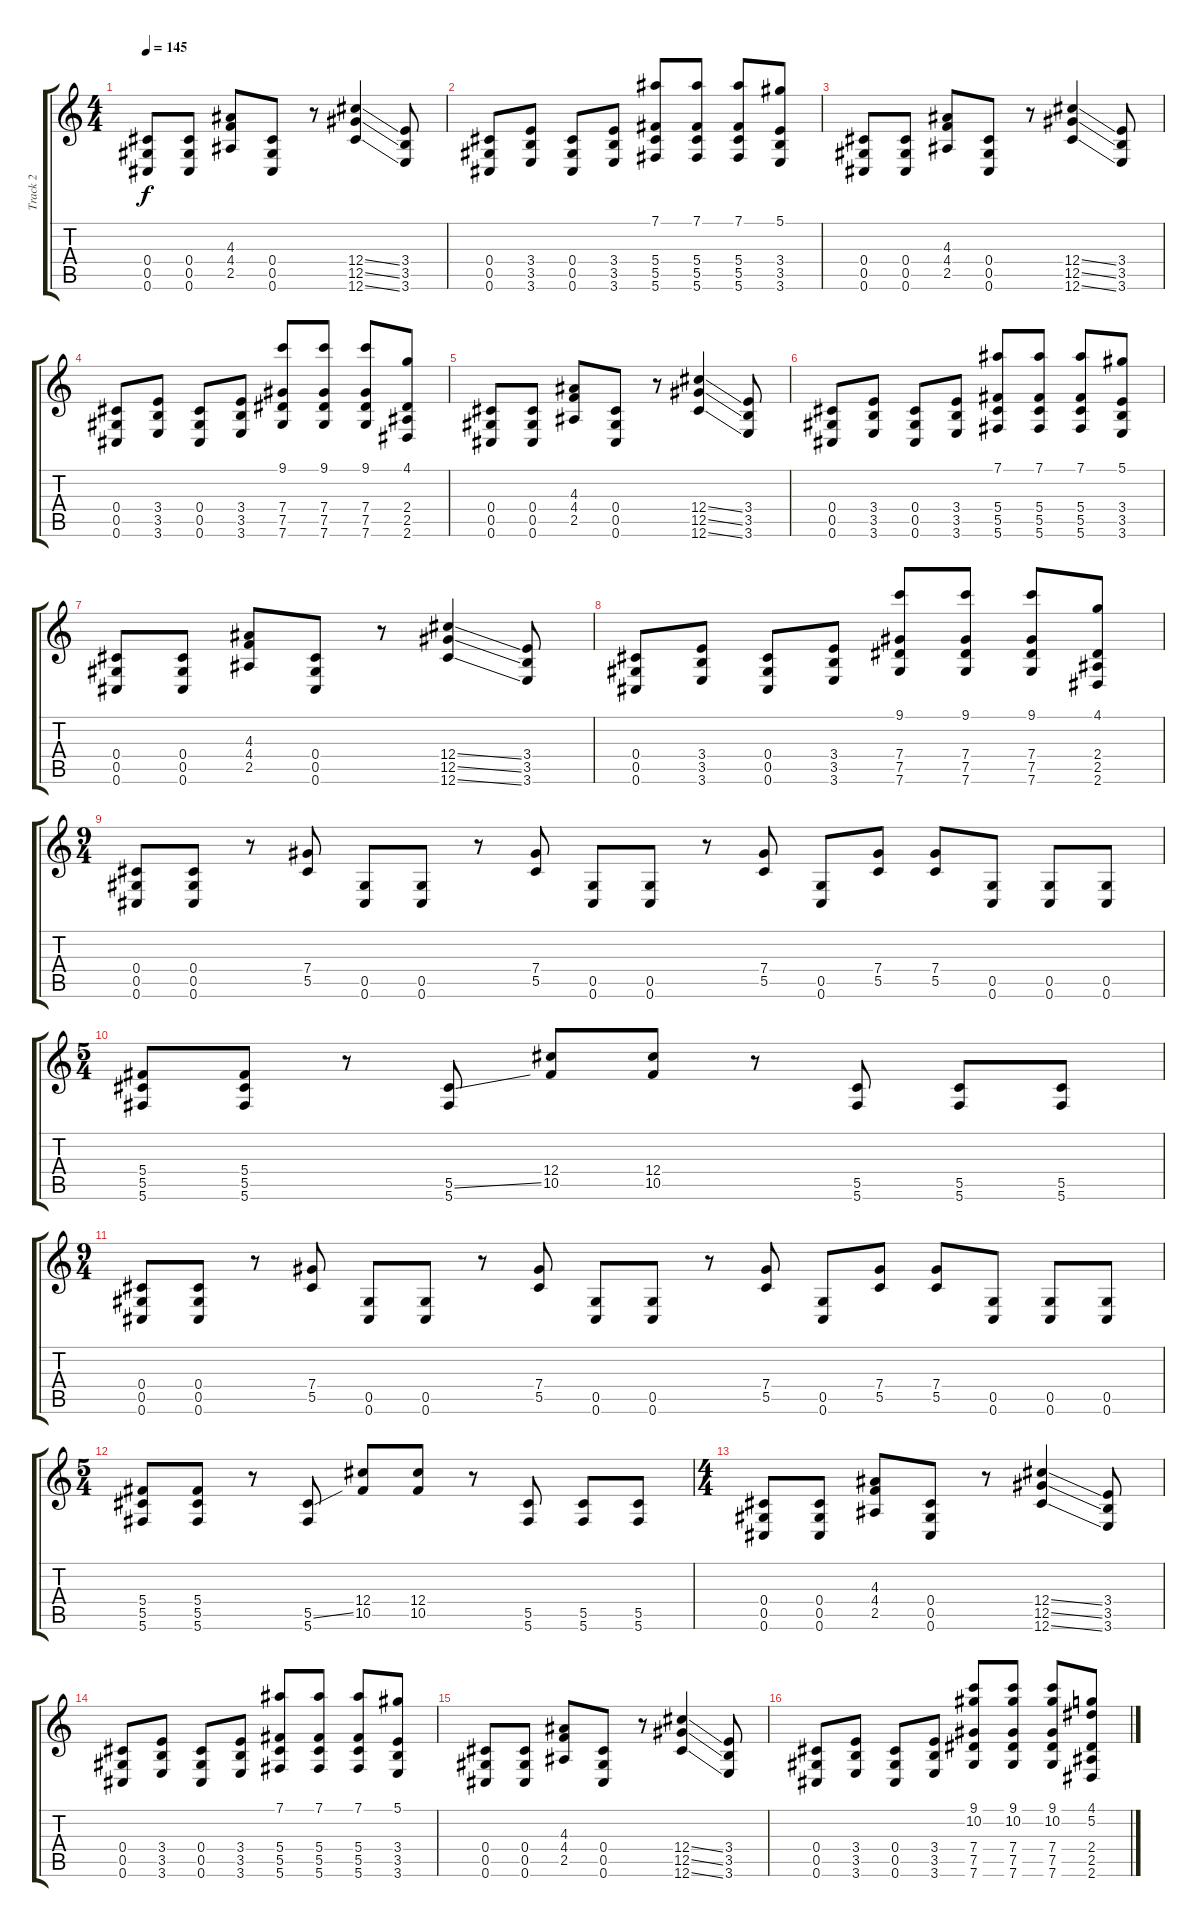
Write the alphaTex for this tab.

\track ("Track 2" "Track 2") {instrument distortionguitar}
\staff {score tabs}
\tuning (Eb4 Bb3 Gb3 Db3 Ab2 Db2) {hide}
\ts (4 4)
\tempo 145
\clef g2
\ks c
(0.4 0.5 0.6).8{dy f} (0.4 0.5 0.6).8 (4.3 4.4 2.5).8 (0.4 0.5 0.6).8 r.8 (12.4{ss} 12.5{ss} 12.6{ss}).4 (3.4 3.5 3.6).8 |
(0.4 0.5 0.6).8 (3.4 3.5 3.6).8 (0.4 0.5 0.6).8 (3.4 3.5 3.6).8 (7.1 5.4 5.5 5.6).8 (7.1 5.4 5.5 5.6).8 (7.1 5.4 5.5 5.6).8 (5.1 3.4 3.5 3.6).8 |
(0.4 0.5 0.6).8 (0.4 0.5 0.6).8 (4.3 4.4 2.5).8 (0.4 0.5 0.6).8 r.8 (12.4{ss} 12.5{ss} 12.6{ss}).4 (3.4 3.5 3.6).8 |
(0.4 0.5 0.6).8 (3.4 3.5 3.6).8 (0.4 0.5 0.6).8 (3.4 3.5 3.6).8 (9.1 7.4 7.5 7.6).8 (9.1 7.4 7.5 7.6).8 (9.1 7.4 7.5 7.6).8 (4.1 2.4 2.5 2.6).8 |
(0.4 0.5 0.6).8 (0.4 0.5 0.6).8 (4.3 4.4 2.5).8 (0.4 0.5 0.6).8 r.8 (12.4{ss} 12.5{ss} 12.6{ss}).4 (3.4 3.5 3.6).8 |
(0.4 0.5 0.6).8 (3.4 3.5 3.6).8 (0.4 0.5 0.6).8 (3.4 3.5 3.6).8 (7.1 5.4 5.5 5.6).8 (7.1 5.4 5.5 5.6).8 (7.1 5.4 5.5 5.6).8 (5.1 3.4 3.5 3.6).8 |
(0.4 0.5 0.6).8 (0.4 0.5 0.6).8 (4.3 4.4 2.5).8 (0.4 0.5 0.6).8 r.8 (12.4{ss} 12.5{ss} 12.6{ss}).4 (3.4 3.5 3.6).8 |
(0.4 0.5 0.6).8 (3.4 3.5 3.6).8 (0.4 0.5 0.6).8 (3.4 3.5 3.6).8 (9.1 7.4 7.5 7.6).8 (9.1 7.4 7.5 7.6).8 (9.1 7.4 7.5 7.6).8 (4.1 2.4 2.5 2.6).8 |
\ts (9 4)
(0.4 0.5 0.6).8 (0.4 0.5 0.6).8 r.8 (7.4 5.5).8 (0.5 0.6).8 (0.5 0.6).8 r.8 (7.4 5.5).8 (0.5 0.6).8 (0.5 0.6).8 r.8 (7.4 5.5).8 (0.5 0.6).8 (7.4 5.5).8 (7.4 5.5).8 (0.5 0.6).8 (0.5 0.6).8 (0.5 0.6).8 |
\ts (5 4)
(5.4 5.5 5.6).8 (5.4 5.5 5.6).8 r.8 (5.5{ss} 5.6).8 (12.4 10.5).8 (12.4 10.5).8 r.8 (5.5 5.6).8 (5.5 5.6).8 (5.5 5.6).8 |
\ts (9 4)
(0.4 0.5 0.6).8 (0.4 0.5 0.6).8 r.8 (7.4 5.5).8 (0.5 0.6).8 (0.5 0.6).8 r.8 (7.4 5.5).8 (0.5 0.6).8 (0.5 0.6).8 r.8 (7.4 5.5).8 (0.5 0.6).8 (7.4 5.5).8 (7.4 5.5).8 (0.5 0.6).8 (0.5 0.6).8 (0.5 0.6).8 |
\ts (5 4)
(5.4 5.5 5.6).8 (5.4 5.5 5.6).8 r.8 (5.5{ss} 5.6).8 (12.4 10.5).8 (12.4 10.5).8 r.8 (5.5 5.6).8 (5.5 5.6).8 (5.5 5.6).8 |
\ts (4 4)
(0.4 0.5 0.6).8{volume 13} (0.4 0.5 0.6).8 (4.3 4.4 2.5).8 (0.4 0.5 0.6).8 r.8 (12.4{ss} 12.5{ss} 12.6{ss}).4 (3.4 3.5 3.6).8 |
(0.4 0.5 0.6).8 (3.4 3.5 3.6).8 (0.4 0.5 0.6).8 (3.4 3.5 3.6).8 (7.1 5.4 5.5 5.6).8 (7.1 5.4 5.5 5.6).8 (7.1 5.4 5.5 5.6).8 (5.1 3.4 3.5 3.6).8 |
(0.4 0.5 0.6).8 (0.4 0.5 0.6).8 (4.3 4.4 2.5).8 (0.4 0.5 0.6).8 r.8 (12.4{ss} 12.5{ss} 12.6{ss}).4 (3.4 3.5 3.6).8 |
(0.4 0.5 0.6).8 (3.4 3.5 3.6).8 (0.4 0.5 0.6).8 (3.4 3.5 3.6).8 (9.1 10.2 7.4 7.5 7.6).8 (9.1 10.2 7.4 7.5 7.6).8 (9.1 10.2 7.4 7.5 7.6).8 (4.1 5.2 2.4 2.5 2.6).8
